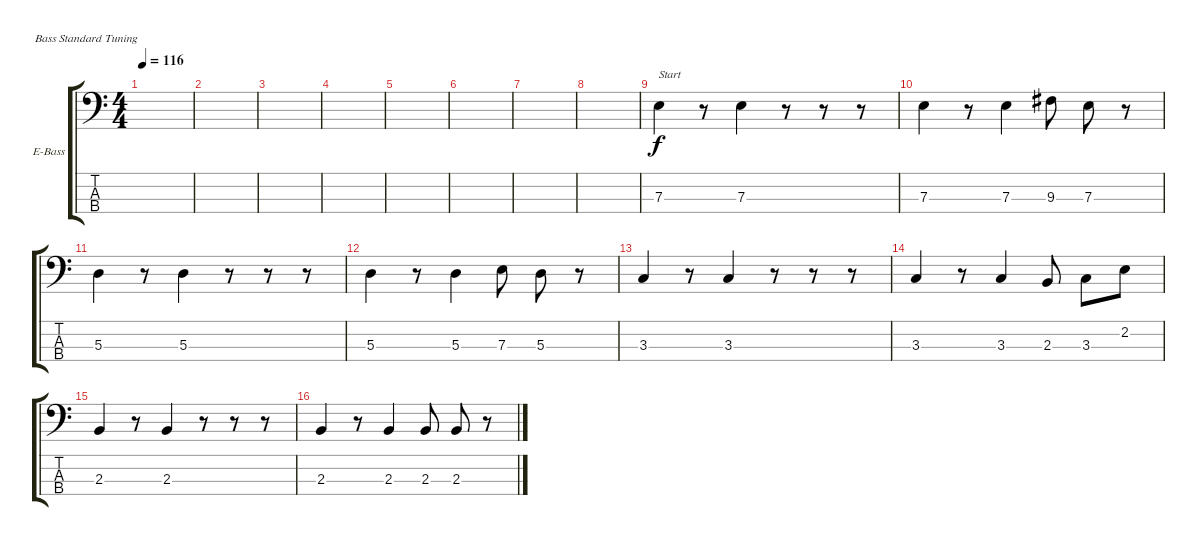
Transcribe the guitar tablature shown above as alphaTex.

\defaultSystemsLayout 4
\bracketExtendMode groupsimilarinstruments
\firstSystemTrackNameOrientation horizontal
\otherSystemsTrackNameOrientation horizontal
\track ("Electric Bass" "E-Bass") {instrument electricbassfinger}
\staff {score tabs}
\tuning (G2 D2 A1 E1)
\ts (4 4)
\tempo 116
\clef f4
\scale
0.487395
\ks c
|
\scale
0.256303 |
\scale
0.256303 |
\scale
0.333333 |
|
|
|
|
\scale
0.333333 7.3.4{txt "Start"} r.8 7.3.4 r.8 r.8 r.8 |
\scale
0.333333 7.3.4 r.8 7.3.4 9.3.8 7.3.8 r.8 |
\scale
0.333333 5.3.4 r.8 5.3.4 r.8 r.8 r.8 |
\scale
0.333333 5.3.4 r.8 5.3.4 7.3.8 5.3.8 r.8 |
\scale
0.333333 3.3.4 r.8 3.3.4 r.8 r.8 r.8 |
\scale
0.333333 3.3.4 r.8 3.3.4 2.3.8 3.3.8 2.2.8 |
\scale
0.333333 2.3.4 r.8 2.3.4 r.8 r.8 r.8 |
\scale
0.333333 2.3.4 r.8 2.3.4 2.3.8 2.3.8 r.8
